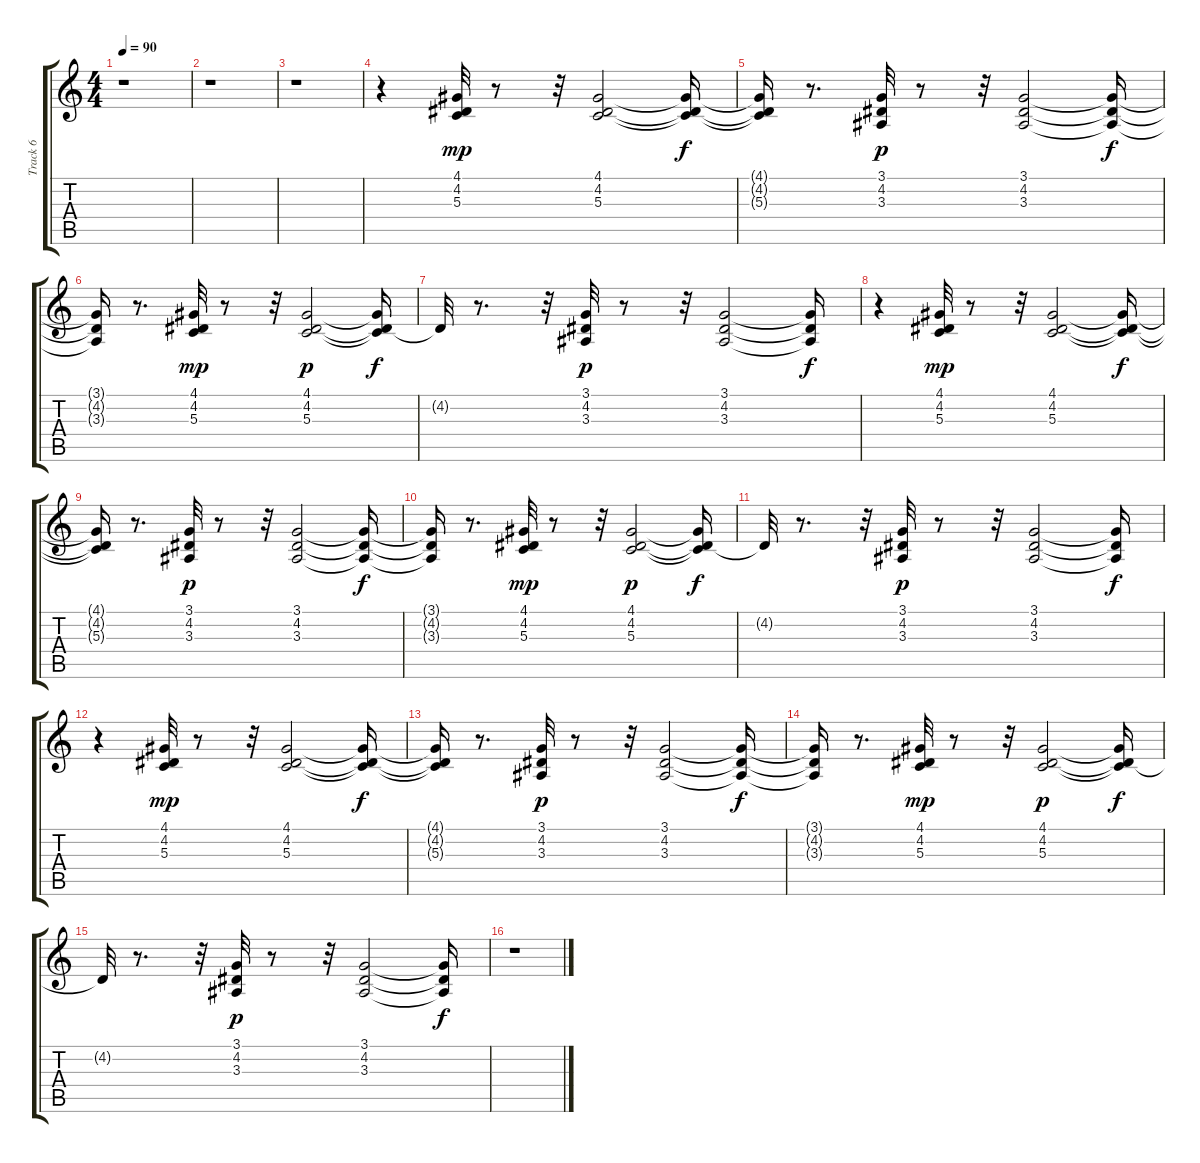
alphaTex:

\track ("Track 6" "Track 6") {instrument fx4atmosphere}
\staff {score tabs}
\tuning (E4 B3 G3 D3 A2 E2) {hide}
\ts (4 4)
\tempo 90
\clef g2
\ks c
r.1{dy mp} |
r.1 |
r.1 |
r.4 (4.1 4.2 5.3).32 r.8 r.32 (4.1 4.2 5.3).2 (4.1{t} 4.2{t} 5.3{t}).16{dy f} |
(4.1{t} 4.2{t} 5.3{t}).16 r.8{d} (3.1 4.2 3.3).32{dy p} r.8 r.32 (3.1 4.2 3.3).2 (3.1{t} 4.2{t} 3.3{t}).16{dy f} |
(3.1{t} 4.2{t} 3.3{t}).16 r.8{d} (4.1 4.2 5.3).32{dy mp} r.8 r.32 (4.1 4.2 5.3).2{dy p} (4.1{t} 4.2{t} 5.3{t}).16{dy f} |
4.2{t}.32 r.8{d} r.32 (3.1 4.2 3.3).32{dy p} r.8 r.32 (3.1 4.2 3.3).2 (3.1{t} 4.2{t} 3.3{t}).16{dy f} |
r.4 (4.1 4.2 5.3).32{dy mp} r.8 r.32 (4.1 4.2 5.3).2 (4.1{t} 4.2{t} 5.3{t}).16{dy f} |
(4.1{t} 4.2{t} 5.3{t}).16 r.8{d} (3.1 4.2 3.3).32{dy p} r.8 r.32 (3.1 4.2 3.3).2 (3.1{t} 4.2{t} 3.3{t}).16{dy f} |
(3.1{t} 4.2{t} 3.3{t}).16 r.8{d} (4.1 4.2 5.3).32{dy mp} r.8 r.32 (4.1 4.2 5.3).2{dy p} (4.1{t} 4.2{t} 5.3{t}).16{dy f} |
4.2{t}.32 r.8{d} r.32 (3.1 4.2 3.3).32{dy p} r.8 r.32 (3.1 4.2 3.3).2 (3.1{t} 4.2{t} 3.3{t}).16{dy f} |
r.4 (4.1 4.2 5.3).32{dy mp} r.8 r.32 (4.1 4.2 5.3).2 (4.1{t} 4.2{t} 5.3{t}).16{dy f} |
(4.1{t} 4.2{t} 5.3{t}).16 r.8{d} (3.1 4.2 3.3).32{dy p} r.8 r.32 (3.1 4.2 3.3).2 (3.1{t} 4.2{t} 3.3{t}).16{dy f} |
(3.1{t} 4.2{t} 3.3{t}).16 r.8{d} (4.1 4.2 5.3).32{dy mp} r.8 r.32 (4.1 4.2 5.3).2{dy p} (4.1{t} 4.2{t} 5.3{t}).16{dy f} |
4.2{t}.32 r.8{d} r.32 (3.1 4.2 3.3).32{dy p} r.8 r.32 (3.1 4.2 3.3).2 (3.1{t} 4.2{t} 3.3{t}).16{dy f} |
r.1
